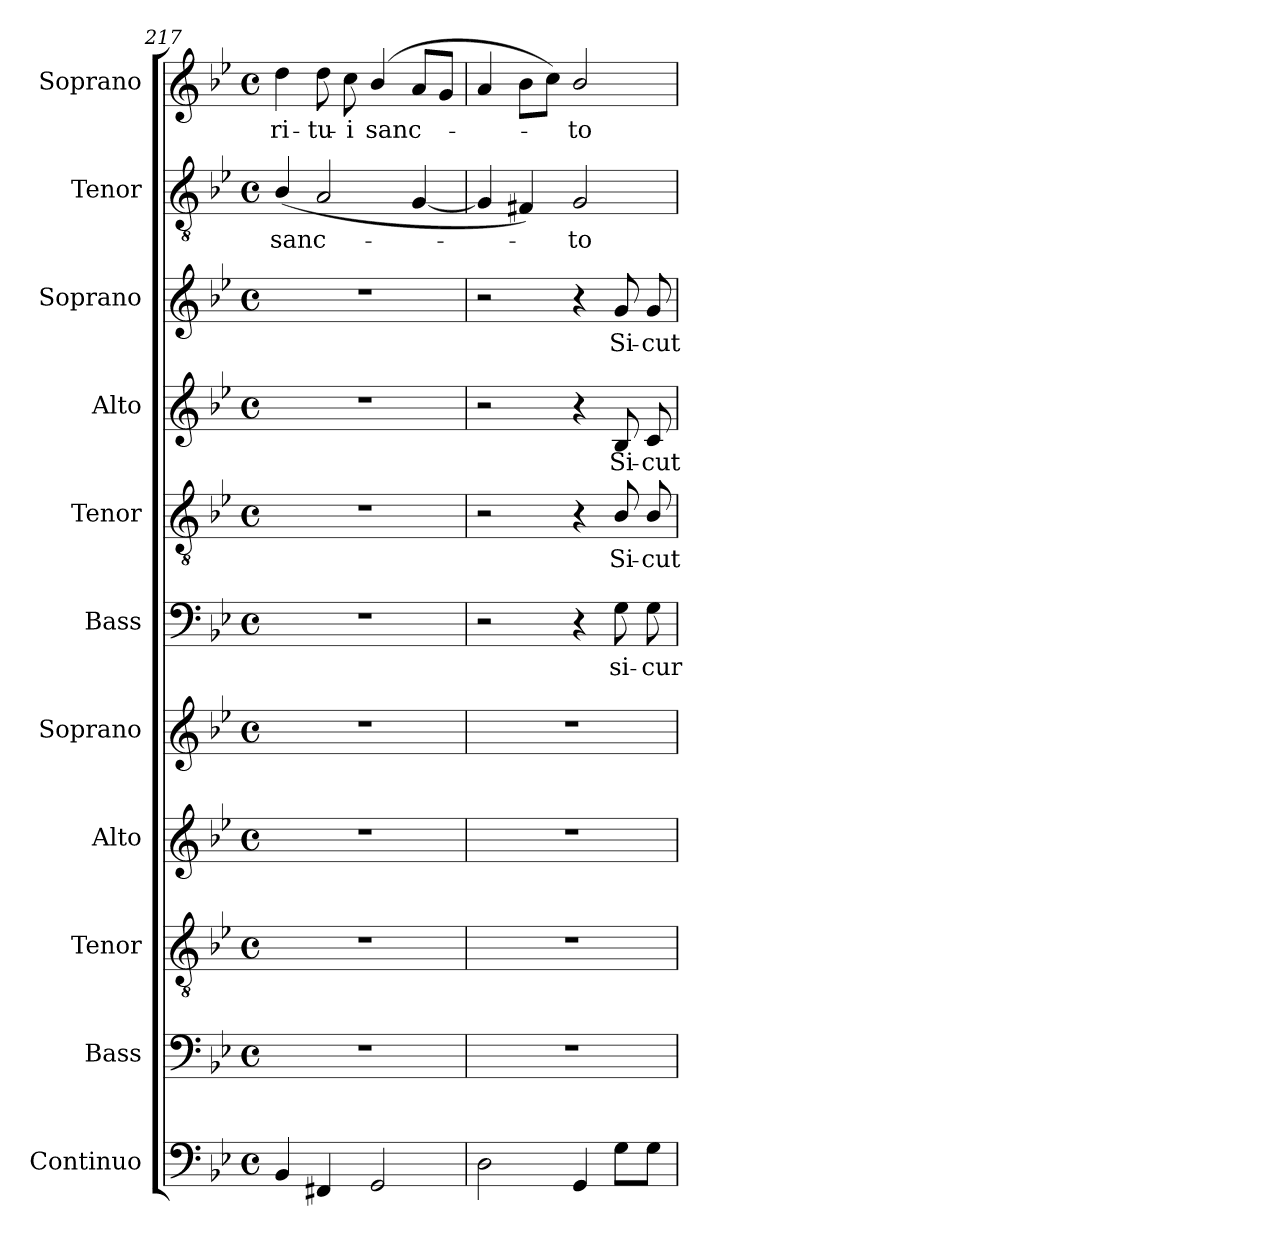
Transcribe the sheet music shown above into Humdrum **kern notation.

**kern	**kern	**kern	**kern	**kern	**kern	**text	**kern	**text	**kern	**text	**kern	**text	**kern	**text	**kern	**text
*part11	*part10	*part9	*part8	*part7	*part6	*part6	*part5	*part5	*part4	*part4	*part3	*part3	*part2	*part2	*part1	*part1
*staff11	*staff10	*staff9	*staff8	*staff7	*staff6	*staff6	*staff5	*staff5	*staff4	*staff4	*staff3	*staff3	*staff2	*staff2	*staff1	*staff1
*I"Continuo	*I"Bass	*I"Tenor	*I"Alto	*I"Soprano	*I"Bass	*	*I"Tenor	*	*I"Alto	*	*I"Soprano	*	*I"Tenor	*	*I"Soprano	*
*I'Cont.	*I'B.	*I'T.	*I'A.	*I'S.	*I'B.	*	*I'T.	*	*I'A.	*	*I'S.	*	*I'T.	*	*I'S.	*
*clefF4	*clefF4	*clefGv2	*clefG2	*clefG2	*clefF4	*	*clefGv2	*	*clefG2	*	*clefG2	*	*clefGv2	*	*clefG2	*
*	*	*ITrd7c12	*	*	*	*	*ITrd7c12	*	*	*	*	*	*ITrd7c12	*	*	*
*k[b-e-]	*k[b-e-]	*k[b-e-]	*k[b-e-]	*k[b-e-]	*k[b-e-]	*	*k[b-e-]	*	*k[b-e-]	*	*k[b-e-]	*	*k[b-e-]	*	*k[b-e-]	*
*B-:	*B-:	*B-:	*B-:	*B-:	*B-:	*	*B-:	*	*B-:	*	*B-:	*	*B-:	*	*B-:	*
*M4/4	*M4/4	*M4/4	*M4/4	*M4/4	*M4/4	*	*M4/4	*	*M4/4	*	*M4/4	*	*M4/4	*	*M4/4	*
*met(c)	*met(c)	*met(c)	*met(c)	*met(c)	*met(c)	*	*met(c)	*	*met(c)	*	*met(c)	*	*met(c)	*	*met(c)	*
=217	=217	=217	=217	=217	=217	=217	=217	=217	=217	=217	=217	=217	=217	=217	=217	=217
!	!	!	!	!	!	!	!	!	!	!	!	!	!	!LO:LY:b:color=#000000	!	!
!	!	!	!	!	!	!	!	!	!	!	!	!	!	!	!	!LO:LY:b:color=#000000
4BB-i/	1r	1r	1r	1r	1r	.	1r	.	1r	.	1r	.	(4BB-i/	sanc-	4ddi\	-ri-
!	!	!	!	!	!	!	!	!	!	!	!	!	!	!	!	!LO:LY:b:color=#000000
4FF#Xi/	.	.	.	.	.	.	.	.	.	.	.	.	2AAi/	.	8ddi\	-tu-
!	!	!	!	!	!	!	!	!	!	!	!	!	!	!	!	!LO:LY:b:color=#000000
.	.	.	.	.	.	.	.	.	.	.	.	.	.	.	8cci\	-i
!	!	!	!	!	!	!	!	!	!	!	!	!	!	!	!	!LO:LY:b:color=#000000
2GGi/	.	.	.	.	.	.	.	.	.	.	.	.	.	.	(4b-i/	sanc-
.	.	.	.	.	.	.	.	.	.	.	.	.	[<4GGi/	.	8ai/L	.
.	.	.	.	.	.	.	.	.	.	.	.	.	.	.	8gi/J	.
=218	=218	=218	=218	=218	=218	=218	=218	=218	=218	=218	=218	=218	=218	=218	=218	=218
2Di\	1r	1r	1r	1r	2r	.	2r	.	2r	.	2r	.	4GGi/]	.	4ai/	.
.	.	.	.	.	.	.	.	.	.	.	.	.	4FF#Xi/)	.	8b-i\L	.
.	.	.	.	.	.	.	.	.	.	.	.	.	.	.	8cci\J)	.
!	!	!	!	!	!	!	!	!	!	!	!	!	!	!LO:LY:b:color=#000000	!	!
!	!	!	!	!	!	!	!	!	!	!	!	!	!	!	!	!LO:LY:b:color=#000000
4GGi/	.	.	.	.	4r	.	4r	.	4r	.	4r	.	2GGi/	-to	2b-i/	-to
!	!	!	!	!	!	!LO:LY:b:color=#000000	!	!	!	!	!	!	!	!	!	!
!	!	!	!	!	!	!	!	!LO:LY:b:color=#000000	!	!	!	!	!	!	!	!
!	!	!	!	!	!	!	!	!	!	!LO:LY:b:color=#000000	!	!	!	!	!	!
!	!	!	!	!	!	!	!	!	!	!	!	!LO:LY:b:color=#000000	!	!	!	!
8Gi\L	.	.	.	.	8Gi\	si-	8BB-i/	Si-	8B-i/	Si-	8gi/	Si-	.	.	.	.
!	!	!	!	!	!	!LO:LY:b:color=#000000	!	!	!	!	!	!	!	!	!	!
!	!	!	!	!	!	!	!	!LO:LY:b:color=#000000	!	!	!	!	!	!	!	!
!	!	!	!	!	!	!	!	!	!	!LO:LY:b:color=#000000	!	!	!	!	!	!
!	!	!	!	!	!	!	!	!	!	!	!	!LO:LY:b:color=#000000	!	!	!	!
8Gi\J	.	.	.	.	8Gi\	-cur	8BB-i/	-cut	8ci/	-cut	8gi/	-cut	.	.	.	.
=	=	=	=	=	=	=	=	=	=	=	=	=	=	=	=	=
*-	*-	*-	*-	*-	*-	*-	*-	*-	*-	*-	*-	*-	*-	*-	*-	*-
